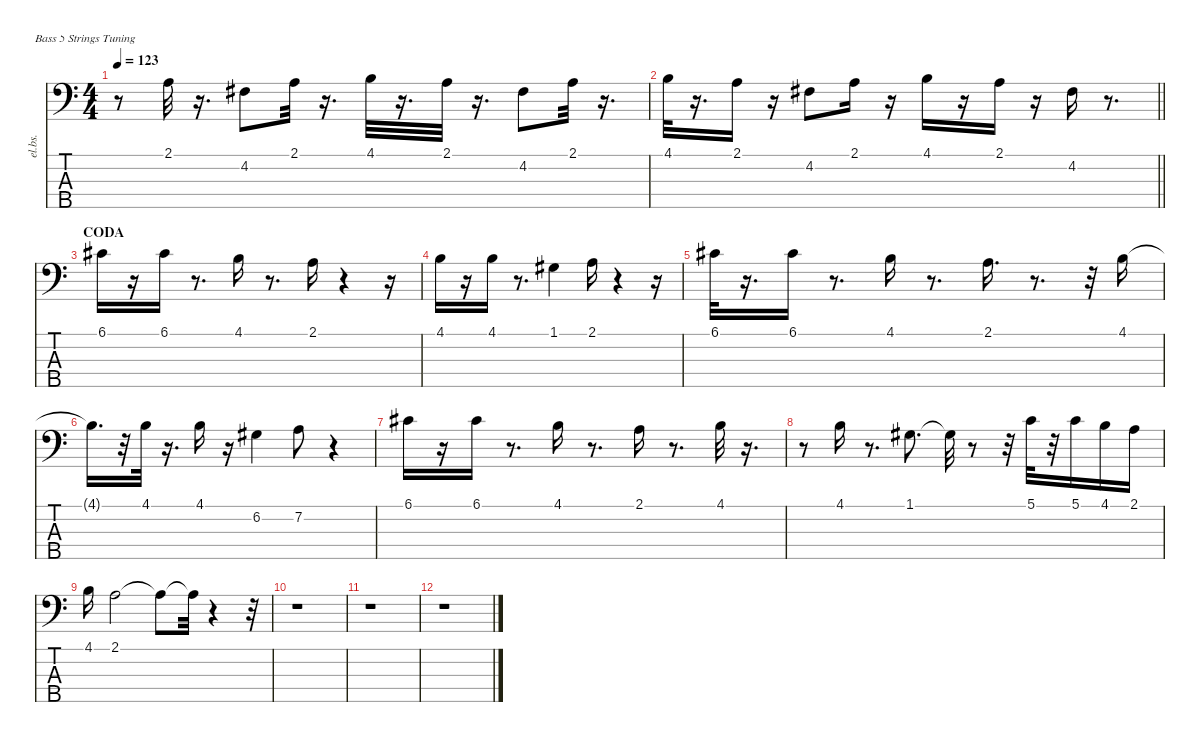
\defaultSystemsLayout 4
\hideDynamics
\bracketExtendMode nobrackets
\otherSystemsTrackNameOrientation horizontal
\track ("Bass 1" "el.bs.") {defaultSystemsLayout 4 instrument slapbass1}
\staff {score tabs}
\tuning (G2 D2 A1 E1 B0)
\ts (4 4)
\tempo 123
\clef f4
\ks c
r.8{dy mf beam Down} 2.1.32{beam Down} r.16{d beam Down} 4.2{acc #}.8{beam Down} 2.1.32{beam Down} r.16{d beam Down} 4.1.32{dy f beam Down} r.16{d beam Down} 2.1.32{dy mf beam Down} r.16{d beam Down} 4.2{acc #}.8{beam Down} 2.1.32{beam Down} r.16{d beam Down} |
\barLineRight lightlight
4.1.32{beam Down} r.16{d beam Down} 2.1.16{beam Down} r.16{beam Down} 4.2{acc #}.8{beam Down} 2.1.16{beam Down} r.16{beam Down} 4.1.16{dy f beam Down} r.16{beam Down} 2.1.16{dy mf beam Down} r.16{beam Down} 4.2{acc #}.16{dy f beam Down} r.8{d beam Down} |
\section ("" "CODA")
6.1{acc #}.16{dy ff beam Down} r.16{beam Down} 6.1{acc #}.16{dy f beam Down} r.8{d beam Down} 4.1.16{beam Down} r.8{d beam Down} 2.1.16{beam Down} r.4{beam Down} r.16{beam Down} |
4.1.16{beam Down} r.16{beam Down} 4.1.16{beam Down} r.8{d beam Down} 1.1{acc #}.4{beam Down} 2.1.16{beam Down} r.4{beam Down} r.16{beam Down} |
6.1{acc #}.32{dy ff beam Down} r.16{d beam Down} 6.1{acc #}.16{dy f beam Down} r.8{d beam Down} 4.1.16{beam Down} r.8{d beam Down} 2.1.16{d beam Down} r.8{d beam Down} r.32{beam Down} 4.1.16{beam Down} |
4.1{t}.16{d beam Down} r.32{beam Down} 4.1.32{beam Down} r.16{d beam Down} 4.1.16{dy ff beam Down} r.16{beam Down} 6.2{acc #}.4{beam Down} 7.2.8{dy f beam Down} r.4{beam Down} |
6.1{acc #}.16{dy ff beam Down} r.16{beam Down} 6.1{acc #}.16{dy fff beam Down} r.8{d beam Down} 4.1.16{dy ff beam Down} r.8{d beam Down} 2.1.16{beam Down} r.8{d beam Down} 4.1.32{dy f beam Down} r.16{d beam Down} |
r.8{beam Down} 4.1.16{dy ff beam Down} r.8{d beam Down} 1.1{acc #}.8{d beam Down} 1.1{t acc #}.32{dy f beam Down} r.8{beam Down} r.32{beam Down} 5.1.32{dy ff beam Down} r.32{beam Down} 5.1.16{dy mf beam Down} 4.1.16{dy f beam Down} 2.1.16{dy mf beam Down} |
4.1.16{dy f beam Down} 2.1.2{beam Down} 2.1{t}.8{beam Down} 2.1{t}.32{beam Down} r.4{beam Down} r.32{beam Down} |
r.1{beam Down} |
r.1{beam Down} |
r.1{beam Down}
